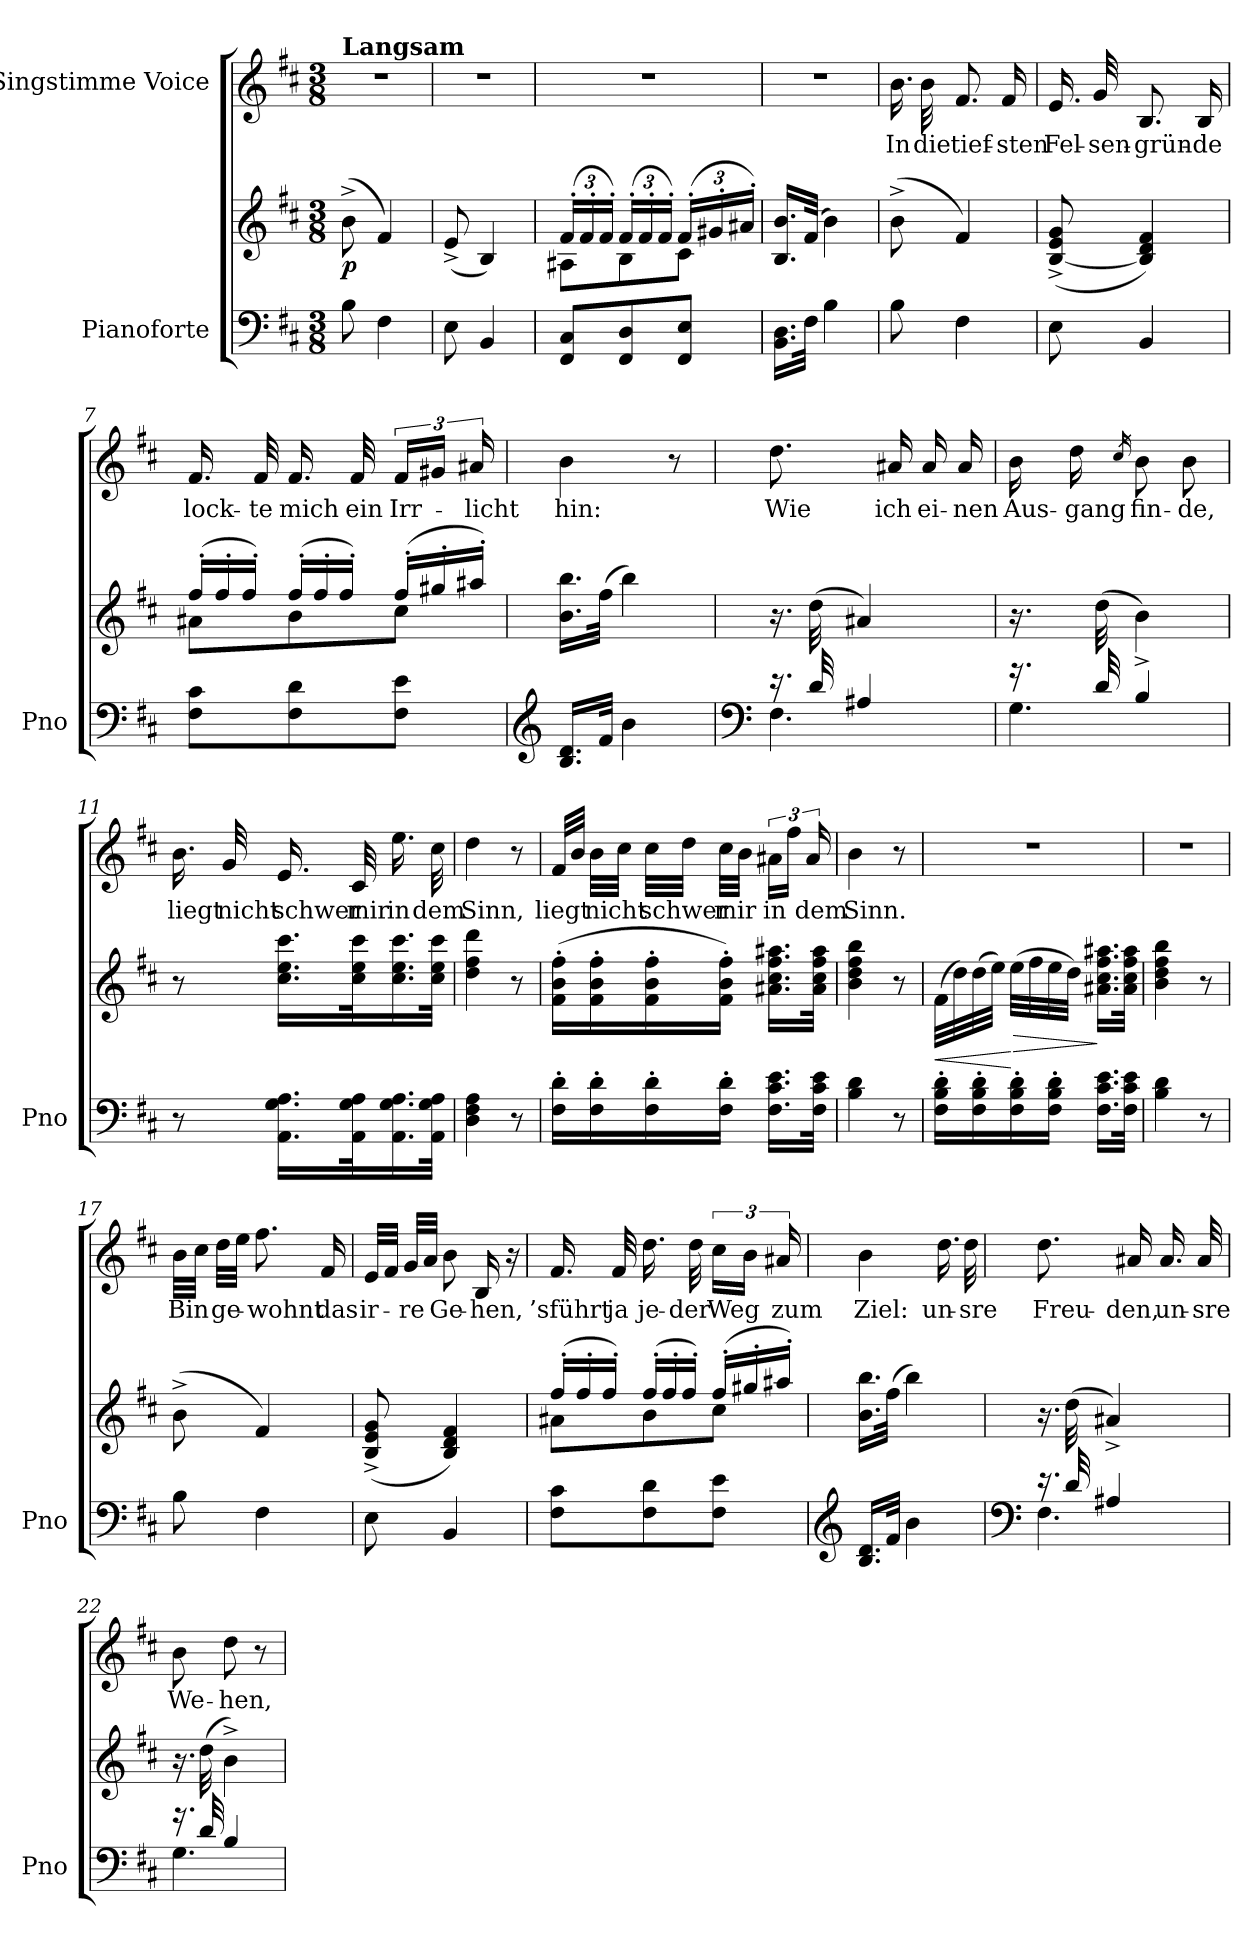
**kern	**kern	**dynam	**kern	**text
*part2	*part2	*part2	*part1	*part1
*staff3	*staff2	*staff2/3	*staff1	*staff1
*I"Pianoforte	*	*	*I"Singstimme Voice	*
*I'Pno	*	*	*	*
*clefF4	*clefG2	*	*clefG2	*
*k[f#c#]	*k[f#c#]	*	*k[f#c#]	*
*M3/8	*M3/8	*	*M3/8	*
*MM30	*MM30	*	*MM30	*
=1	=1	=1	=1	=1
!	!	!	!LO:TX:B:t=Langsam	!
!	!	!LO:DY:b	!	!
8B\	(>8b^\	p	4.r	.
4F#\	4f#/)	.	.	.
=2	=2	=2	=2	=2
8E\	(<8e^/	.	4.r	.
4BB/	4B/)	.	.	.
=3	=3	=3	=3	=3
*	*Xbrackettup	*	*	*
*	*^	*	*	*
8FF#/ 8C#/L	(>24f#'/LL	8A#X\L	.	4.r	.
.	24f#'/	.	.	.	.
.	24f#'/JJ)	.	.	.	.
8FF#/ 8D/	(>24f#'/LL	8B\	.	.	.
.	24f#'/	.	.	.	.
.	24f#'/JJ)	.	.	.	.
8FF#/ 8E/J	(>24f#'/LL	8c#\J	.	.	.
.	24g#X'/	.	.	.	.
.	24a#X'/JJ)	.	.	.	.
*	*v	*v	*	*	*
=4	=4	=4	=4	=4
16.BB\ 16.D\LL	16.B/ 16.b/LL	.	4.r	.
32F#\JJk	(>32f#/JJk	.	.	.
4B\	4b\)	.	.	.
=5	=5	=5	=5	=5
!	!	!	!	!LO:LY:b
8B\	(>8b^\	.	16.b\	In
!	!	!	!	!LO:LY:b
.	.	.	32b\	die
!	!	!	!	!LO:LY:b
4F#\	4f#/)	.	8.f#/	tief-
!	!	!	!	!LO:LY:b
.	.	.	16f#/	-sten
!!LO:LB:g=z
=6	=6	=6	=6	=6
!	!	!	!	!LO:LY:b
8E\	(>[8B/^ 8e/^ 8g/^	.	16.e/	Fel-
!	!	!	!	!LO:LY:b
.	.	.	32g/	-sen-
!	!	!	!	!LO:LY:b
4BB/	4B/] 4d/ 4f#/)	.	8.B/	-grün-
!	!	!	!	!LO:LY:b
.	.	.	16B/	-de
=7	=7	=7	=7	=7
*	*Xtuplet	*	*	*
*	*^	*	*	*
!	!	!	!	!	!LO:LY:b
8F#\ 8c#\L	(>24ff#'/LL	8a#X\L	.	16.f#/	lock-
.	24ff#'/	.	.	.	.
.	24ff#'/JJ)	.	.	.	.
!	!	!	!	!	!LO:LY:b
.	.	.	.	32f#/	-te
!	!	!	!	!	!LO:LY:b
8F#\ 8d\	(>24ff#'/LL	8b\	.	16.f#/	mich
.	24ff#'/	.	.	.	.
.	24ff#'/JJ)	.	.	.	.
!	!	!	!	!	!LO:LY:b
.	.	.	.	32f#/	ein
!	!	!	!	!	!LO:LY:b
8F#\ 8e\J	(>24ff#'/LL	8cc#\J	.	24f#/LL	Irr-
.	24gg#X'/	.	.	24g#X/JJ	.
!	!	!	!	!	!LO:LY:b
.	24aa#X'/JJ)	.	.	24a#X/	-licht
*	*v	*v	*	*	*
=8	=8	=8	=8	=8
*clefG2	*	*	*	*
!	!	!	!	!LO:LY:b
16.B/ 16.d/LL	16.b\ 16.bb\LL	.	4b\	hin:
32f#/JJk	(>32ff#\JJk	.	.	.
4b\	4bb\)	.	.	.
.	.	.	8r	.
=9	=9	=9	=9	=9
*clefF4	*	*	*	*
*^	*	*	*	*
!	!	!	!	!	!LO:LY:b
16.r	4.F#\	16.r	.	8.dd\	Wie
32d/	.	(>32dd\	.	.	.
4A#X/	.	4a#X/)	.	.	.
!	!	!	!	!	!LO:LY:b
.	.	.	.	16a#X/	ich
!	!	!	!	!	!LO:LY:b
.	.	.	.	16a#/	ei-
!	!	!	!	!	!LO:LY:b
.	.	.	.	16a#/	-nen
!!LO:LB:g=z
=10	=10	=10	=10	=10	=10
!	!	!	!	!	!LO:LY:b
16.r	4.G\	16.r	.	16b\	Aus-
!	!	!	!	!	!LO:LY:b
.	.	.	.	16dd\	-gang
32d/	.	(>32dd\	.	.	.
.	.	.	.	16qcc#/	.
!	!	!	!	!	!LO:LY:b
4B^/	.	4b\)	.	8b\	fin-
!	!	!	!	!	!LO:LY:b
.	.	.	.	8b\	-de,
*v	*v	*	*	*	*
=11	=11	=11	=11	=11
!	!	!	!	!LO:LY:b
8r	8r	.	16.b\	liegt
!	!	!	!	!LO:LY:b
.	.	.	32g/	nicht
!	!	!	!	!LO:LY:b
16.AA\ 16.G\ 16.A\LL	16.cc#\ 16.ee\ 16.ccc#\LL	.	16.e/	schwer
!	!	!	!	!LO:LY:b
32AA\ 32G\ 32A\K	32cc#\ 32ee\ 32ccc#\K	.	32c#/	mir
!	!	!	!	!LO:LY:b
16.AA\ 16.G\ 16.A\	16.cc#\ 16.ee\ 16.ccc#\	.	16.ee\	in
!	!	!	!	!LO:LY:b
32AA\ 32G\ 32A\JJk	32cc#\ 32ee\ 32ccc#\JJk	.	32cc#\	dem
=12	=12	=12	=12	=12
!	!	!	!	!LO:LY:b
4D\ 4F#\ 4A\	4dd\ 4ff#\ 4ddd\	.	4dd\	Sinn,
8r	8r	.	8r	.
=13	=13	=13	=13	=13
!	!	!	!	!LO:LY:b
16F#\' 16d\'LL	(>16f#\' 16b\' 16ff#\'LL	.	32f#/LLL	liegt
.	.	.	32b/JJJ	.
!	!	!	!	!LO:LY:b
16F#\' 16d\'	16f#\' 16b\' 16ff#\'	.	32b\LLL	nicht
.	.	.	32cc#\JJJ	.
!	!	!	!	!LO:LY:b
16F#\' 16d\'	16f#\' 16b\' 16ff#\'	.	32cc#\LLL	schwer
.	.	.	32dd\JJJ	.
!	!	!	!	!LO:LY:b
16F#\' 16d\'JJ	16f#\' 16b\' 16ff#\'JJ)	.	32cc#\LLL	mir
.	.	.	32b\JJJ	.
!	!	!	!	!LO:LY:b
16.F#\ 16.c#\ 16.e\LL	16.a#X\ 16.cc#\ 16.ff#\ 16.aa#X\LL	.	24a#X\LL	in
.	.	.	24ff#\JJ	.
!	!	!	!	!LO:LY:b
.	.	.	24a#/	dem
32F#\ 32c#\ 32e\JJk	32a#\ 32cc#\ 32ff#\ 32aa#\JJk	.	.	.
=14	=14	=14	=14	=14
!	!	!	!	!LO:LY:b
4B\ 4d\	4b\ 4dd\ 4ff#\ 4bb\	.	4b\	Sinn.
8r	8r	.	8r	.
!!LO:LB:g=z
=15	=15	=15	=15	=15
!	!	!LO:HP:b	!	!
16F#\' 16B\' 16d\'LL	(>32f#\LLL	<	4.r	.
.	32dd\)	.	.	.
16F#\' 16B\' 16d\'	(>32dd\	.	.	.
.	32ee\JJJ)	.	.	.
!	!	!LO:HP:n=1:b	!	!
16F#\' 16B\' 16d\'	(>32ee\LLL	[ >	.	.
.	32ff#\	.	.	.
16F#\' 16B\' 16d\'JJ	32ee\	.	.	.
.	32dd\JJJ)	.	.	.
16.F#\ 16.c#\ 16.e\LL	16.a#X\ 16.cc#\ 16.ff#\ 16.aa#X\LL	]	.	.
32F#\ 32c#\ 32e\JJk	32a#\ 32cc#\ 32ff#\ 32aa#\JJk	.	.	.
=16	=16	=16	=16	=16
4B\ 4d\	4b\ 4dd\ 4ff#\ 4bb\	.	4.r	.
8r	8r	.	.	.
=17	=17	=17	=17	=17
!	!	!	!	!LO:LY:b
8B\	(>8b^\	.	32b\LLL	Bin
.	.	.	32cc#\JJJ	.
!	!	!	!	!LO:LY:b
.	.	.	32dd\LLL	ge-
.	.	.	32ee\JJJ	.
!	!	!	!	!LO:LY:b
4F#\	4f#/)	.	8.ff#\	-wohnt
!	!	!	!	!LO:LY:b
.	.	.	16f#/	das
=18	=18	=18	=18	=18
!	!	!	!	!LO:LY:b
8E\	(>8B/^ 8e/^ 8g/^	.	32e/LLL	ir-
.	.	.	32f#/JJJ	.
!	!	!	!	!LO:LY:b
.	.	.	32g/LLL	-re
.	.	.	32a/JJJ	.
!	!	!	!	!LO:LY:b
4BB/	4B/ 4d/ 4f#/)	.	8b\	Ge-
!	!	!	!	!LO:LY:b
.	.	.	16B/	-hen,
.	.	.	16r	.
=19	=19	=19	=19	=19
*	*^	*	*	*
!	!	!	!	!	!LO:LY:b
8F#\ 8c#\L	(>24ff#'/LL	8a#X\L	.	16.f#/	’sführt
.	24ff#'/	.	.	.	.
.	24ff#'/JJ)	.	.	.	.
!	!	!	!	!	!LO:LY:b
.	.	.	.	32f#/	ja
!	!	!	!	!	!LO:LY:b
8F#\ 8d\	(>24ff#'/LL	8b\	.	16.dd\	je-
.	24ff#'/	.	.	.	.
.	24ff#'/JJ)	.	.	.	.
!	!	!	!	!	!LO:LY:b
.	.	.	.	32dd\	-der
!	!	!	!	!	!LO:LY:b
8F#\ 8e\J	(>24ff#'/LL	8cc#\J	.	24cc#\LL	Weg
.	24gg#X'/	.	.	24b\JJ	.
!	!	!	!	!	!LO:LY:b
.	24aa#X'/JJ)	.	.	24a#X/	zum
*	*v	*v	*	*	*
!!LO:PB:g=z
=20	=20	=20	=20	=20
*clefG2	*	*	*	*
!	!	!	!	!LO:LY:b
16.B/ 16.d/LL	16.b\ 16.bb\LL	.	4b\	Ziel:
32f#/JJk	(>32ff#\JJk	.	.	.
4b\	4bb\)	.	.	.
!	!	!	!	!LO:LY:b
.	.	.	16.dd\	un-
!	!	!	!	!LO:LY:b
.	.	.	32dd\	-sre
=21	=21	=21	=21	=21
*clefF4	*	*	*	*
*^	*	*	*	*
!	!	!	!	!	!LO:LY:b
16.r	4.F#\	16.r	.	8.dd\	Freu-
32d/	.	(>32dd\	.	.	.
4A#X/	.	4a#X^/)	.	.	.
!	!	!	!	!	!LO:LY:b
.	.	.	.	16a#X/	-den,
!	!	!	!	!	!LO:LY:b
.	.	.	.	16.a#/	un-
!	!	!	!	!	!LO:LY:b
.	.	.	.	32a#/	-sre
=22	=22	=22	=22	=22	=22
!	!	!	!	!	!LO:LY:b
16.r	4.G\	16.r	.	8b\	We-
32d/	.	(>32dd\	.	.	.
!	!	!	!	!	!LO:LY:b
4B/	.	4b^\)	.	8dd\	-hen,
.	.	.	.	8r	.
*v	*v	*	*	*	*
=	=	=	=	=
*-	*-	*-	*-	*-
